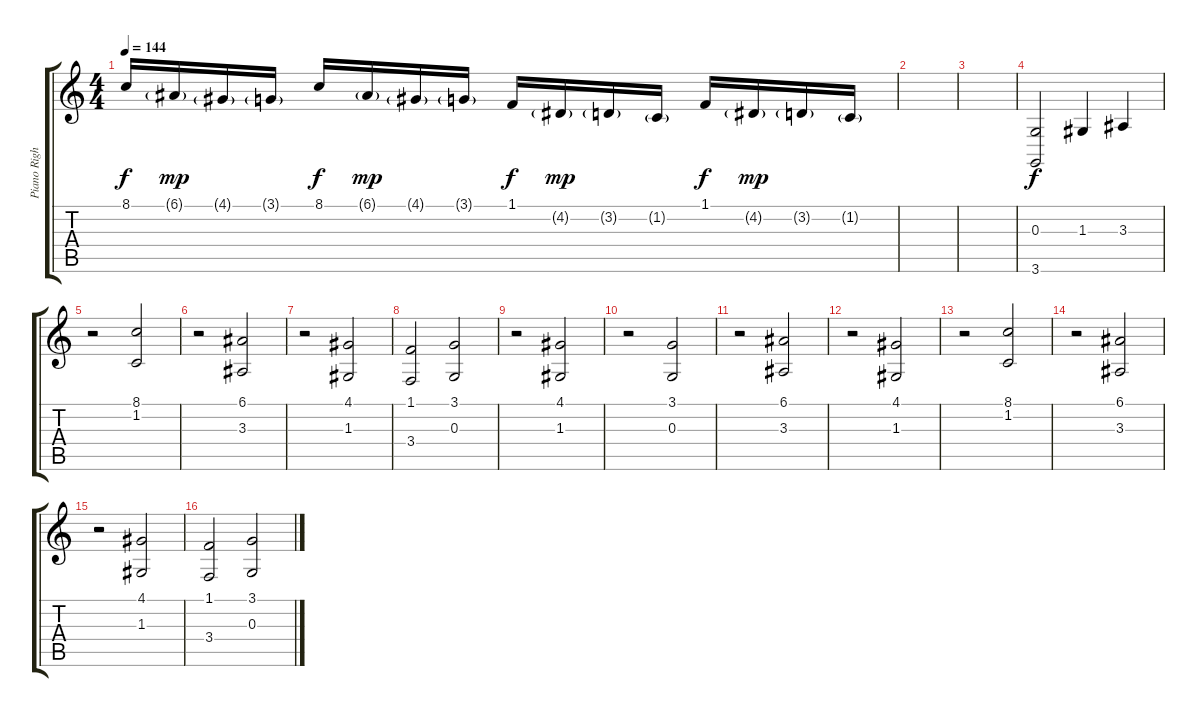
\track ("Piano Right Hand" "Piano Righ") {instrument vibraphone}
\staff {score tabs}
\tuning (E4 B3 G3 D3 A2 E2) {hide}
\ts (4 4)
\tempo 144
\clef g2
\ks c
8.1.16{dy f} 6.1{g}.16{dy mp} 4.1{g}.16 3.1{g}.16 8.1.16{dy f} 6.1{g}.16{dy mp} 4.1{g}.16 3.1{g}.16 1.1.16{dy f} 4.2{g}.16{dy mp} 3.2{g}.16 1.2{g}.16 1.1.16{dy f} 4.2{g}.16{dy mp} 3.2{g}.16 1.2{g}.16 |
|
|
(0.3 3.6).2{dy f} 1.3.4 3.3.4 |
r.2 (8.1 1.2).2 |
r.2 (6.1 3.3).2 |
r.2 (4.1 1.3).2 |
(1.1 3.4).2 (3.1 0.3).2 |
r.2 (4.1 1.3).2 |
r.2 (3.1 0.3).2 |
r.2 (6.1 3.3).2 |
r.2 (4.1 1.3).2 |
r.2 (8.1 1.2).2 |
r.2 (6.1 3.3).2 |
r.2 (4.1 1.3).2 |
(1.1 3.4).2 (3.1 0.3).2
